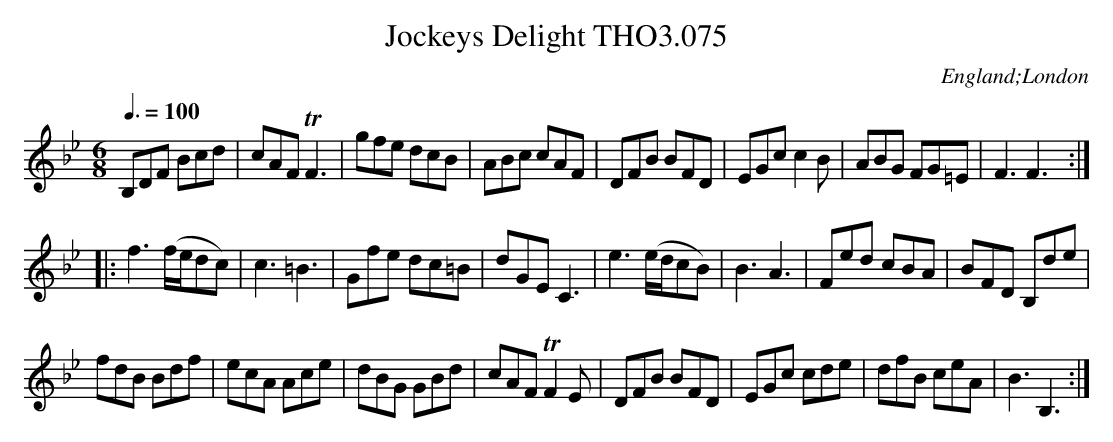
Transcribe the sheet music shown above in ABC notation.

X:1
T:Jockeys Delight THO3.075
O:England;London
M:6/8
L:1/8
Q:3/8=100
K:Bb
B,DF Bcd|cAF TF3|gfe dcB|ABc cAF|DFB BFD|EGc c2 B|ABG FG=E|F3F3:|
|:f3 (f/e/dc)|c3=B3|Gfe dc=B|dGE C3|e3 (e/d/cB)|B3A3|Fed cBA|BFD B,de|
fdB Bdf|ecA Ace|dBG GBd|cAF TF2 E|DFB BFD|EGc cde|dfB ceA|B3B,3:|
